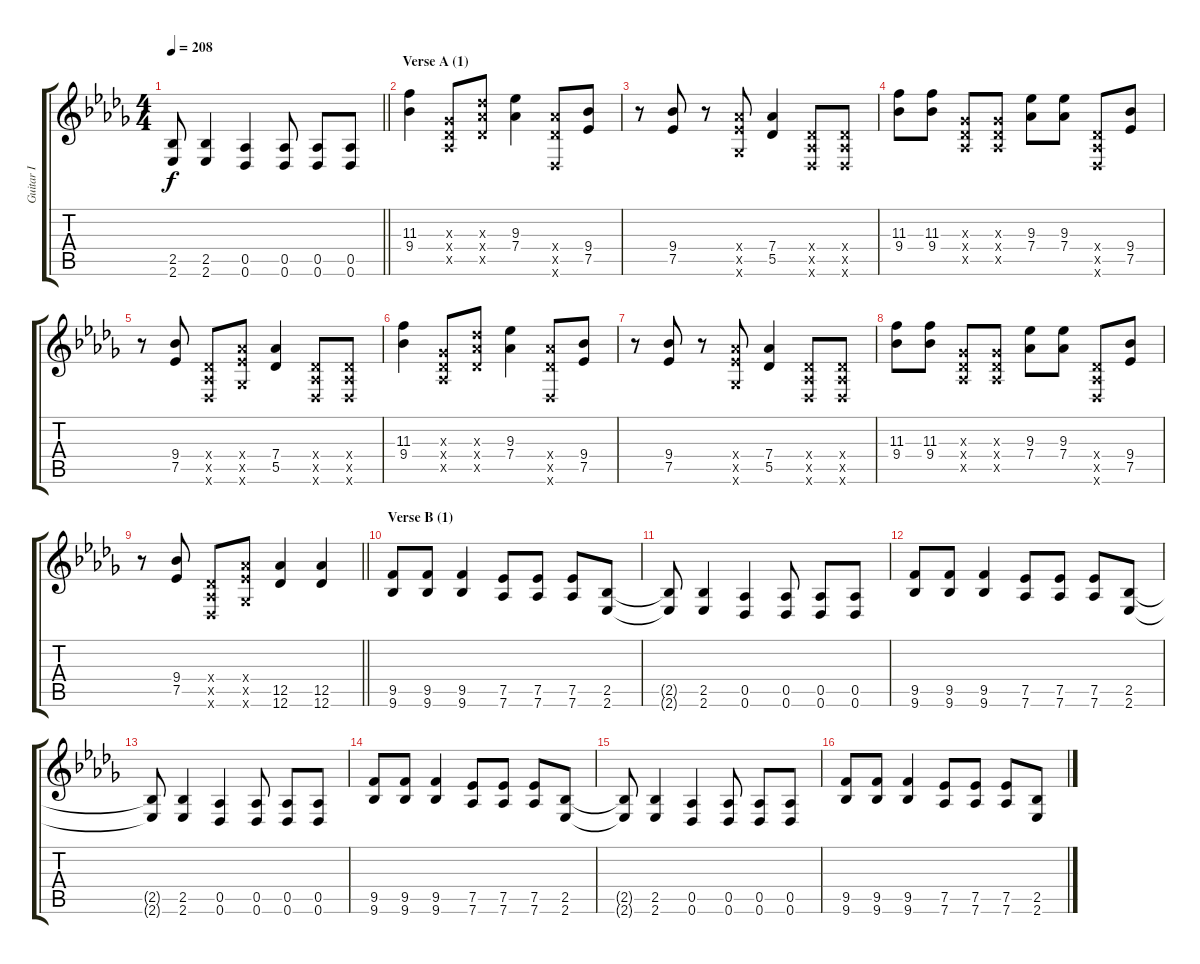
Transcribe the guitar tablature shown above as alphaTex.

\track ("Guitar I" "Guitar I") {instrument distortionguitar}
\staff {score tabs}
\tuning (Eb4 Bb3 Gb3 Db3 Ab2 Db2) {hide}
\ts (4 4)
\tempo 208
\clef g2
\barLineRight lightlight
\ks db
(2.5{t} 2.6{t}).8{dy f} (2.5 2.6).4 (0.5 0.6).4 (0.5 0.6).8 (0.5 0.6).8 (0.5 0.6).8 |
\section ("" "Verse A (1)")
(11.3 9.4).4{balance 8 instrument overdrivenguitar} (0.3{x} 0.4{x} 0.5{x}).8 (7.3{x} 7.4{x} 5.5{x}).8 (9.3 7.4).4 (7.4{x} 5.5{x} 0.6{x}).8 (9.4 7.5).8 |
r.8 (9.4 7.5).8 r.8 (7.4{x} 7.5{x} 5.6{x}).8 (7.4 5.5).4 (0.4{x} 0.5{x} 0.6{x}).8 (0.4{x} 0.5{x} 0.6{x}).8 |
(11.3 9.4).8 (11.3 9.4).8 (0.3{x} 0.4{x} 0.5{x}).8 (0.3{x} 0.4{x} 0.5{x}).8 (9.3 7.4).8 (9.3 7.4).8 (0.4{x} 0.5{x} 0.6{x}).8 (9.4 7.5).8 |
r.8 (9.4 7.5).8 (0.4{x} 0.5{x} 0.6{x}).8 (7.4{x} 7.5{x} 5.6{x}).8 (7.4 5.5).4 (0.4{x} 0.5{x} 0.6{x}).8 (0.4{x} 0.5{x} 0.6{x}).8 |
(11.3 9.4).4 (0.3{x} 0.4{x} 0.5{x}).8 (7.3{x} 7.4{x} 5.5{x}).8 (9.3 7.4).4 (7.4{x} 5.5{x} 0.6{x}).8 (9.4 7.5).8 |
r.8 (9.4 7.5).8 r.8 (7.4{x} 7.5{x} 5.6{x}).8 (7.4 5.5).4 (0.4{x} 0.5{x} 0.6{x}).8 (0.4{x} 0.5{x} 0.6{x}).8 |
(11.3 9.4).8 (11.3 9.4).8 (0.3{x} 0.4{x} 0.5{x}).8 (0.3{x} 0.4{x} 0.5{x}).8 (9.3 7.4).8 (9.3 7.4).8 (0.4{x} 0.5{x} 0.6{x}).8 (9.4 7.5).8 |
\barLineRight lightlight
r.8 (9.4 7.5).8 (0.4{x} 0.5{x} 0.6{x}).8 (7.4{x} 7.5{x} 5.6{x}).8 (12.5 12.6).4{balance 2 instrument distortionguitar} (12.5 12.6).4 |
\section ("" "Verse B (1)")
(9.5 9.6).8 (9.5 9.6).8 (9.5 9.6).4 (7.5 7.6).8 (7.5 7.6).8 (7.5 7.6).8 (2.5 2.6).8 |
(2.5{t} 2.6{t}).8 (2.5 2.6).4 (0.5 0.6).4 (0.5 0.6).8 (0.5 0.6).8 (0.5 0.6).8 |
(9.5 9.6).8 (9.5 9.6).8 (9.5 9.6).4 (7.5 7.6).8 (7.5 7.6).8 (7.5 7.6).8 (2.5 2.6).8 |
(2.5{t} 2.6{t}).8 (2.5 2.6).4 (0.5 0.6).4 (0.5 0.6).8 (0.5 0.6).8 (0.5 0.6).8 |
(9.5 9.6).8 (9.5 9.6).8 (9.5 9.6).4 (7.5 7.6).8 (7.5 7.6).8 (7.5 7.6).8 (2.5 2.6).8 |
(2.5{t} 2.6{t}).8 (2.5 2.6).4 (0.5 0.6).4 (0.5 0.6).8 (0.5 0.6).8 (0.5 0.6).8 |
(9.5 9.6).8 (9.5 9.6).8 (9.5 9.6).4 (7.5 7.6).8 (7.5 7.6).8 (7.5 7.6).8 (2.5 2.6).8
